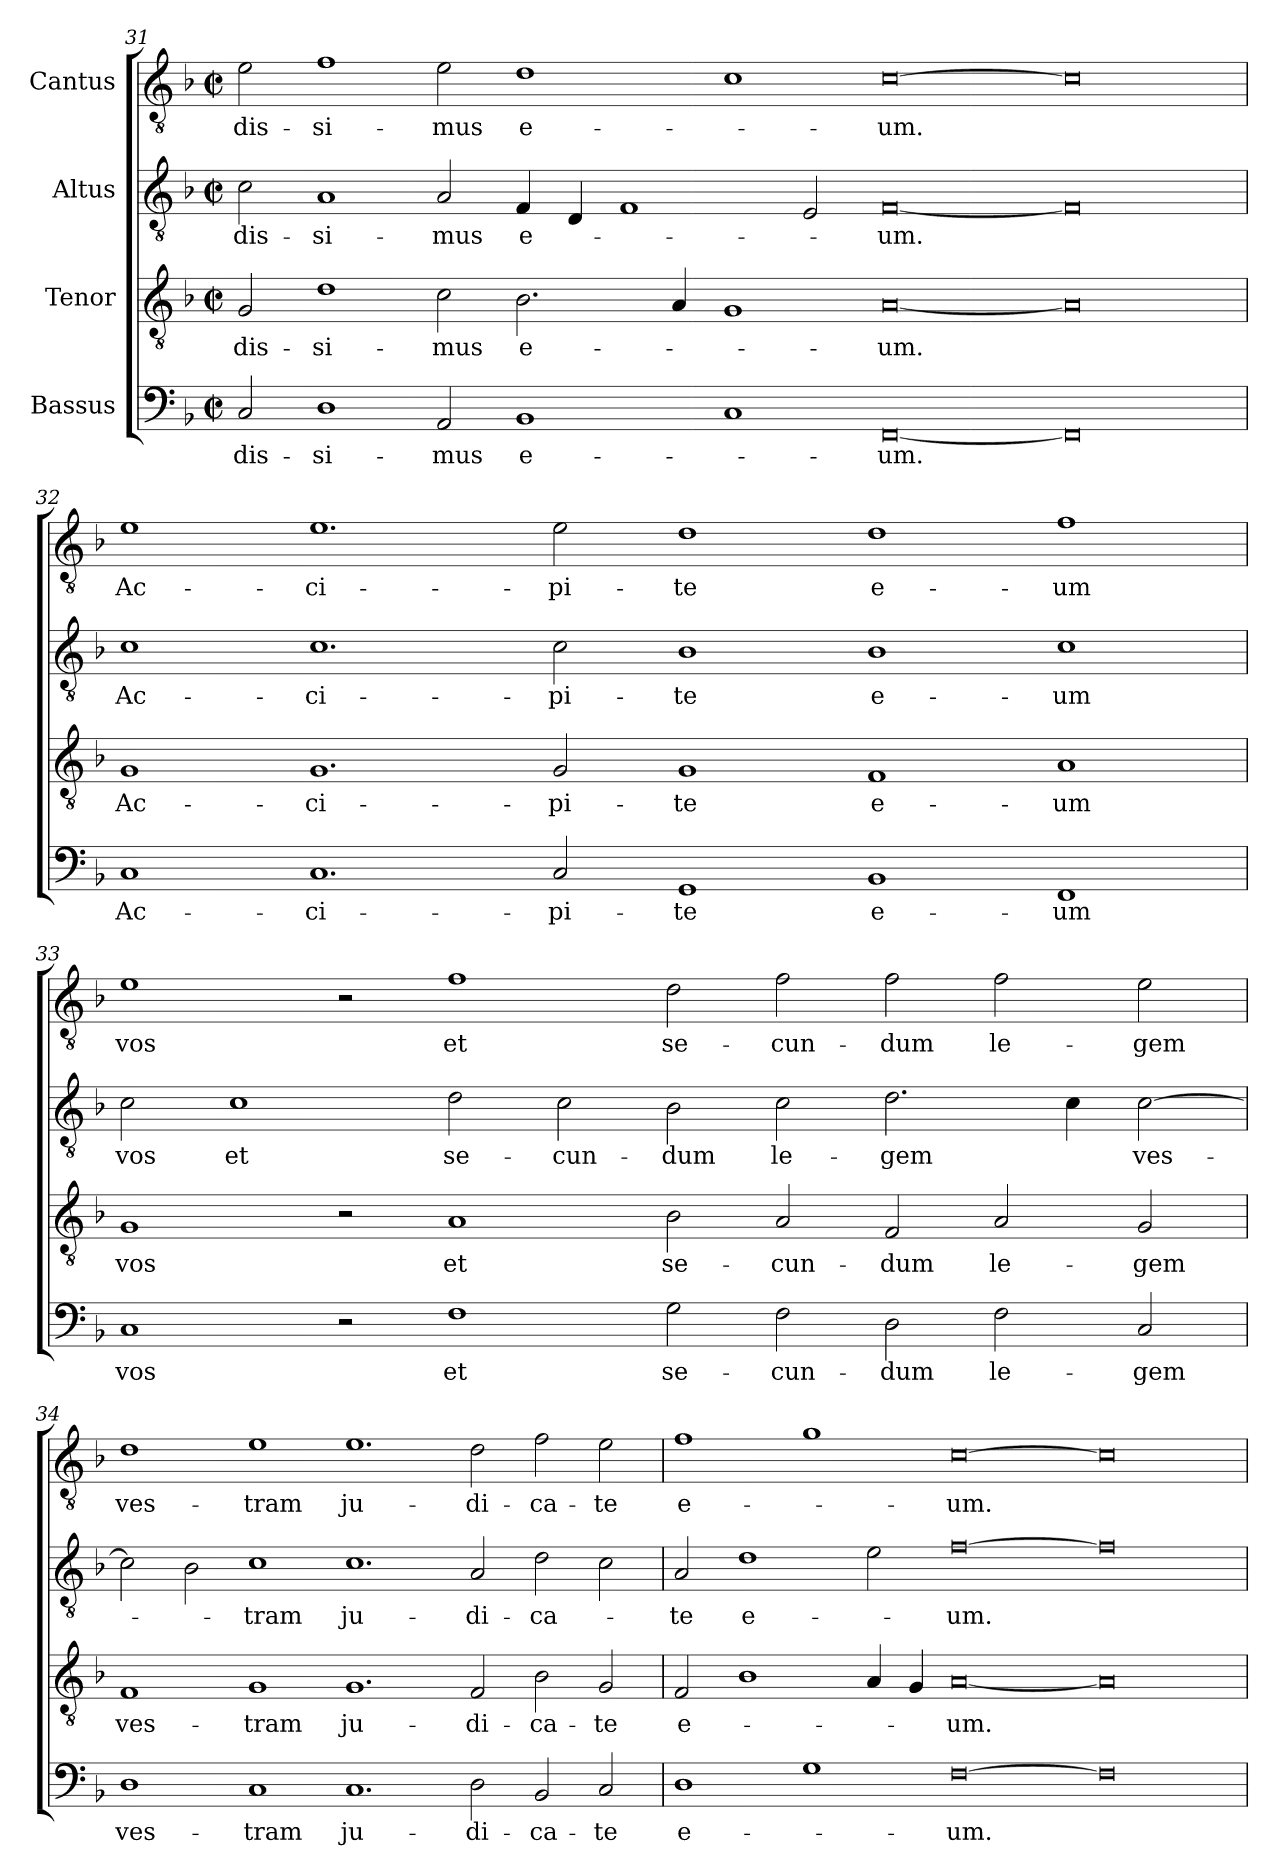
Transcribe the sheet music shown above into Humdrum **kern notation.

**kern	**text	**kern	**text	**kern	**text	**kern	**text
*part4	*part4	*part3	*part3	*part2	*part2	*part1	*part1
*staff4	*staff4	*staff3	*staff3	*staff2	*staff2	*staff1	*staff1
*I"Bassus	*	*I"Tenor	*	*I"Altus	*	*I"Cantus	*
*clefF4	*	*clefGv2	*	*clefGv2	*	*clefGv2	*
*k[b-]	*	*k[b-]	*	*k[b-]	*	*k[b-]	*
*F:	*	*F:	*	*F:	*	*F:	*
*M2/2	*	*M2/2	*	*M2/2	*	*M2/2	*
*met(c|)	*	*met(c|)	*	*met(c|)	*	*met(c|)	*
=31	=31	=31	=31	=31	=31	=31	=31
!	!LO:LY:b	!	!LO:LY:b	!	!LO:LY:b	!	!LO:LY:b
2C/	-dis-	2G/	-dis-	2c\	-dis-	2e\	-dis-
!	!LO:LY:b	!	!LO:LY:b	!	!LO:LY:b	!	!LO:LY:b
1D	-si-	1d	-si-	1A	-si-	1f	-si-
!	!LO:LY:b	!	!LO:LY:b	!	!LO:LY:b	!	!LO:LY:b
2AA/	-mus	2c\	-mus	2A/	-mus	2e\	-mus
!	!LO:LY:b	!	!LO:LY:b	!	!LO:LY:b	!	!LO:LY:b
1BB-	e-	2.B-\	e-	4F/	e-	1d	e-
.	.	.	.	4D/	.	.	.
.	.	.	.	1F	.	.	.
.	.	4A/	.	.	.	.	.
1C	.	1G	.	.	.	1c	.
.	.	.	.	2E/	.	.	.
!	!LO:LY:b	!	!LO:LY:b	!	!LO:LY:b	!	!LO:LY:b
[0FF	-um.	[0A	-um.	[0F	-um.	[0c	-um.
0FF]	.	0A]	.	0F]	.	0c]	.
!!LO:PB:g=z
=32	=32	=32	=32	=32	=32	=32	=32
!	!LO:LY:b	!	!LO:LY:b	!	!LO:LY:b	!	!LO:LY:b
1C	Ac-	1G	Ac-	1c	Ac-	1e	Ac-
!	!LO:LY:b	!	!LO:LY:b	!	!LO:LY:b	!	!LO:LY:b
1.C	-ci-	1.G	-ci-	1.c	-ci-	1.e	-ci-
!	!LO:LY:b	!	!LO:LY:b	!	!LO:LY:b	!	!LO:LY:b
2C/	-pi-	2G/	-pi-	2c\	-pi-	2e\	-pi-
!	!LO:LY:b	!	!LO:LY:b	!	!LO:LY:b	!	!LO:LY:b
1GG	-te	1G	-te	1B-	-te	1d	-te
!	!LO:LY:b	!	!LO:LY:b	!	!LO:LY:b	!	!LO:LY:b
1BB-	e-	1F	e-	1B-	e-	1d	e-
!	!LO:LY:b	!	!LO:LY:b	!	!LO:LY:b	!	!LO:LY:b
1FF	-um	1A	-um	1c	-um	1f	-um
=33	=33	=33	=33	=33	=33	=33	=33
!	!LO:LY:b	!	!LO:LY:b	!	!LO:LY:b	!	!LO:LY:b
1C	vos	1G	vos	2c\	vos	1e	vos
!	!	!	!	!	!LO:LY:b	!	!
.	.	.	.	1c	et	.	.
2r	.	2r	.	.	.	2r	.
!	!LO:LY:b	!	!LO:LY:b	!	!LO:LY:b	!	!LO:LY:b
1F	et	1A	et	2d\	se-	1f	et
!	!	!	!	!	!LO:LY:b	!	!
.	.	.	.	2c\	-cun-	.	.
!	!LO:LY:b	!	!LO:LY:b	!	!LO:LY:b	!	!LO:LY:b
2G\	se-	2B-\	se-	2B-\	-dum	2d\	se-
!	!LO:LY:b	!	!LO:LY:b	!	!LO:LY:b	!	!LO:LY:b
2F\	-cun-	2A/	-cun-	2c\	le-	2f\	-cun-
!	!LO:LY:b	!	!LO:LY:b	!	!LO:LY:b	!	!LO:LY:b
2D\	-dum	2F/	-dum	2.d\	-gem	2f\	-dum
!	!LO:LY:b	!	!LO:LY:b	!	!	!	!LO:LY:b
2F\	le-	2A/	le-	.	.	2f\	le-
.	.	.	.	4c\	.	.	.
!	!LO:LY:b	!	!LO:LY:b	!	!LO:LY:b	!	!LO:LY:b
2C/	-gem	2G/	-gem	[2c\	ves-	2e\	-gem
=34	=34	=34	=34	=34	=34	=34	=34
!	!LO:LY:b	!	!LO:LY:b	!	!	!	!LO:LY:b
1D	ves-	1F	ves-	2c\]	.	1d	ves-
.	.	.	.	2B-\	.	.	.
!	!LO:LY:b	!	!LO:LY:b	!	!LO:LY:b	!	!LO:LY:b
1C	-tram	1G	-tram	1c	-tram	1e	-tram
!	!LO:LY:b	!	!LO:LY:b	!	!LO:LY:b	!	!LO:LY:b
1.C	ju-	1.G	ju-	1.c	ju-	1.e	ju-
!	!LO:LY:b	!	!LO:LY:b	!	!LO:LY:b	!	!LO:LY:b
2D\	-di-	2F/	-di-	2A/	-di-	2d\	-di-
!	!LO:LY:b	!	!LO:LY:b	!	!LO:LY:b	!	!LO:LY:b
2BB-/	-ca-	2B-\	-ca-	2d\	-ca-	2f\	-ca-
!	!LO:LY:b	!	!LO:LY:b	!	!	!	!LO:LY:b
2C/	-te	2G/	-te	2c\	.	2e\	-te
!!LO:LB:g=z
=35	=35	=35	=35	=35	=35	=35	=35
!	!LO:LY:b	!	!LO:LY:b	!	!LO:LY:b	!	!LO:LY:b
1D	e-	2F/	e-	2A/	-te	1f	e-
!	!	!	!	!	!LO:LY:b	!	!
.	.	1B-	.	1d	e-	.	.
1G	.	.	.	.	.	1g	.
.	.	4A/	.	2e\	.	.	.
.	.	4G/	.	.	.	.	.
!	!LO:LY:b	!	!LO:LY:b	!	!LO:LY:b	!	!LO:LY:b
[0F	-um.	[0A	-um.	[0f	-um.	[0c	-um.
0F]	.	0A]	.	0f]	.	0c]	.
=	=	=	=	=	=	=	=
*-	*-	*-	*-	*-	*-	*-	*-
